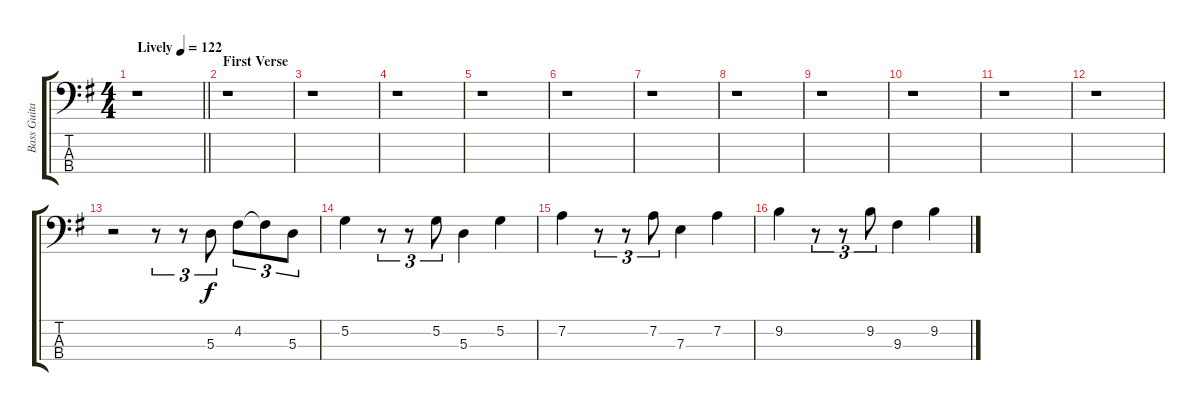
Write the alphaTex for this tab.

\track ("Bass Guitar" "Bass Guita") {instrument electricbassfinger}
\staff {score tabs}
\tuning (G2 D2 A1 E1) {hide}
\ts (4 4)
\tempo (122 "Lively")
\clef f4
\barLineRight lightlight
\ks g
r.1{dy f instrument electricbassfinger} |
\section ("" "First Verse")
r.1 |
r.1 |
r.1 |
r.1 |
r.1 |
r.1 |
r.1 |
r.1 |
r.1 |
r.1 |
r.1 |
r.2 r.8{tu (3 2)} r.8{tu (3 2)} 5.3.8{tu (3 2)} 4.2.8{tu (3 2)} 4.2{t}.8{tu (3 2)} 5.3.8{tu (3 2)} |
5.2.4 r.8{tu (3 2)} r.8{tu (3 2)} 5.2.8{tu (3 2)} 5.3.4 5.2.4 |
7.2.4 r.8{tu (3 2)} r.8{tu (3 2)} 7.2.8{tu (3 2)} 7.3.4 7.2.4 |
9.2.4 r.8{tu (3 2)} r.8{tu (3 2)} 9.2.8{tu (3 2)} 9.3.4 9.2.4
